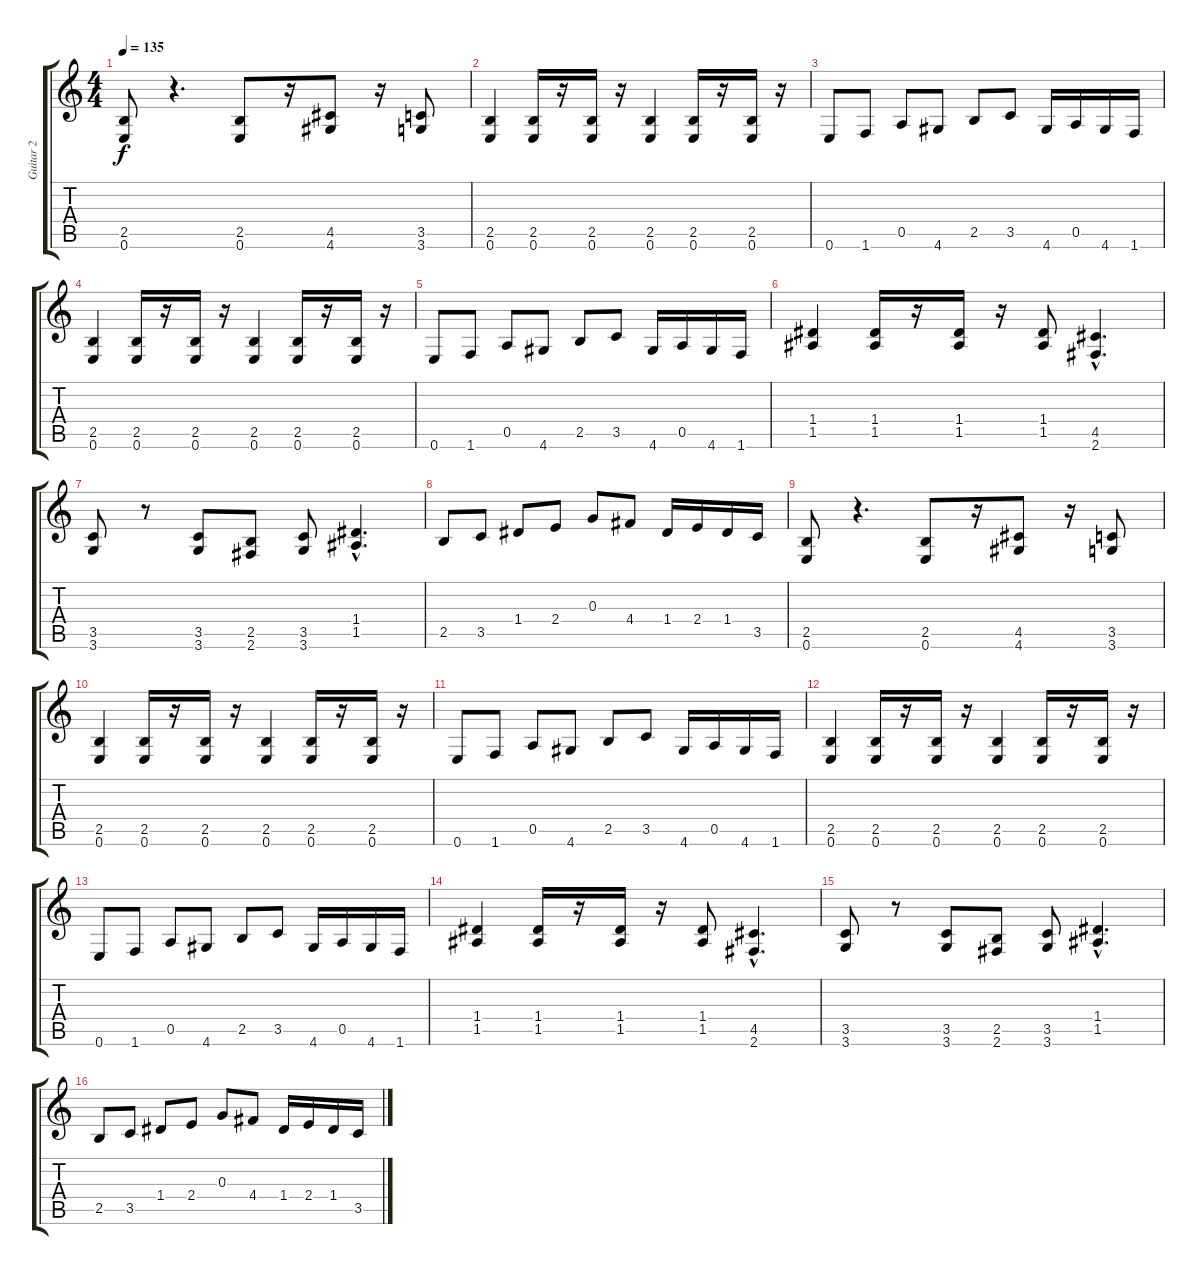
\track ("Guitar 2" "Guitar 2") {instrument distortionguitar}
\staff {score tabs}
\tuning (E4 B3 G3 D3 A2 E2) {hide}
\ts (4 4)
\tempo 135
\clef g2
\ks c
(2.5 0.6).8{dy f} r.4{d} (2.5 0.6).8 r.16 (4.5 4.6).8 r.16 (3.5 3.6).8 |
(2.5 0.6).4 (2.5 0.6).16 r.16 (2.5 0.6).16 r.16 (2.5 0.6).4 (2.5 0.6).16 r.16 (2.5 0.6).16 r.16 |
0.6.8 1.6.8 0.5.8 4.6.8 2.5.8 3.5.8 4.6.16 0.5.16 4.6.16 1.6.16 |
(2.5 0.6).4 (2.5 0.6).16 r.16 (2.5 0.6).16 r.16 (2.5 0.6).4 (2.5 0.6).16 r.16 (2.5 0.6).16 r.16 |
0.6.8 1.6.8 0.5.8 4.6.8 2.5.8 3.5.8 4.6.16 0.5.16 4.6.16 1.6.16 |
(1.4 1.5).4 (1.4 1.5).16 r.16 (1.4 1.5).16 r.16 (1.4 1.5).8 (4.5{hac} 2.6{hac}).4{d} |
(3.5 3.6).8 r.8 (3.5 3.6).8 (2.5 2.6).8 (3.5 3.6).8 (1.4{hac} 1.5{hac}).4{d} |
2.5.8 3.5.8 1.4.8 2.4.8 0.3.8 4.4.8 1.4.16 2.4.16 1.4.16 3.5.16 |
(2.5 0.6).8 r.4{d} (2.5 0.6).8 r.16 (4.5 4.6).8 r.16 (3.5 3.6).8 |
(2.5 0.6).4 (2.5 0.6).16 r.16 (2.5 0.6).16 r.16 (2.5 0.6).4 (2.5 0.6).16 r.16 (2.5 0.6).16 r.16 |
0.6.8 1.6.8 0.5.8 4.6.8 2.5.8 3.5.8 4.6.16 0.5.16 4.6.16 1.6.16 |
(2.5 0.6).4 (2.5 0.6).16 r.16 (2.5 0.6).16 r.16 (2.5 0.6).4 (2.5 0.6).16 r.16 (2.5 0.6).16 r.16 |
0.6.8 1.6.8 0.5.8 4.6.8 2.5.8 3.5.8 4.6.16 0.5.16 4.6.16 1.6.16 |
(1.4 1.5).4 (1.4 1.5).16 r.16 (1.4 1.5).16 r.16 (1.4 1.5).8 (4.5{hac} 2.6{hac}).4{d} |
(3.5 3.6).8 r.8 (3.5 3.6).8 (2.5 2.6).8 (3.5 3.6).8 (1.4{hac} 1.5{hac}).4{d} |
2.5.8 3.5.8 1.4.8 2.4.8 0.3.8 4.4.8 1.4.16 2.4.16 1.4.16 3.5.16
